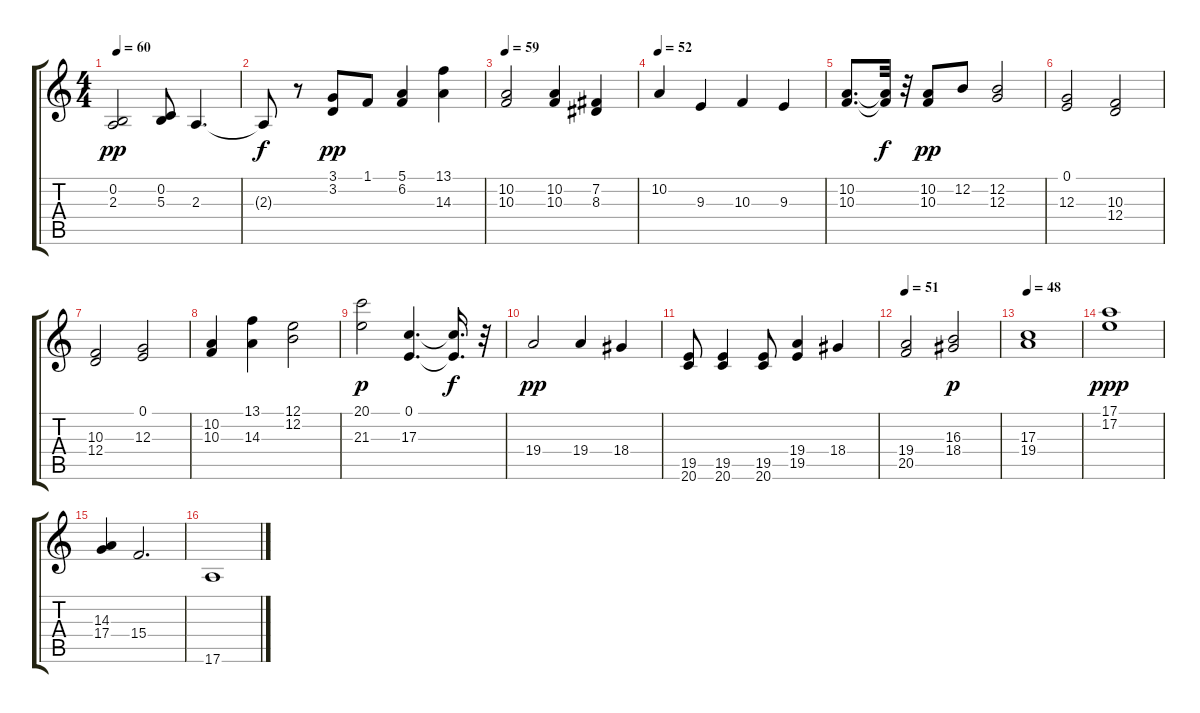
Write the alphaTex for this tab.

\track "" {instrument stringensemble1}
\staff {score tabs}
\tuning (E4 B3 G3 D3 A2 E2) {hide}
\ts (4 4)
\tempo 60
\clef g2
\ks c
(0.2 2.3).2{dy pp} (0.2 5.3).8 2.3.4{d} |
2.3{t}.8{dy f} r.8 (3.1 3.2).8{dy pp} 1.1.8 (5.1 6.2).4 (13.1 14.3).4{instrument stringensemble1} |
\tempo 59
(10.2 10.3).2 (10.2 10.3).4 (7.2 8.3).4 |
\tempo 52
10.2.4 9.3.4 10.3.4 9.3.4 |
(10.2 10.3).8{d} (10.2{t} 10.3{t}).32{dy f} r.32 (10.2 10.3).8{dy pp} 12.2.8 (12.2 12.3).2 |
(0.1 12.3).2 (10.3 12.4).2 |
(10.3 12.4).2 (0.1 12.3).2 |
(10.2 10.3).4 (13.1 14.3).4 (12.1 12.2).2 |
(20.1 21.3).2{dy p} (0.1 17.3).4{d} (0.1{t} 17.3{t}).16{d dy f} r.32 |
19.4.2{dy pp} 19.4.4 18.4.4 |
(19.5 20.6).8 (19.5 20.6).4 (19.5 20.6).8 (19.4 19.5).4 18.4.4 |
\tempo 51
(19.4 20.5).2 (16.3 18.4).2{dy p} |
\tempo 48
(17.3 19.4).1 |
(17.1 17.2).1{dy ppp} |
(14.3 17.4).4 15.4.2{d} |
17.6.1
